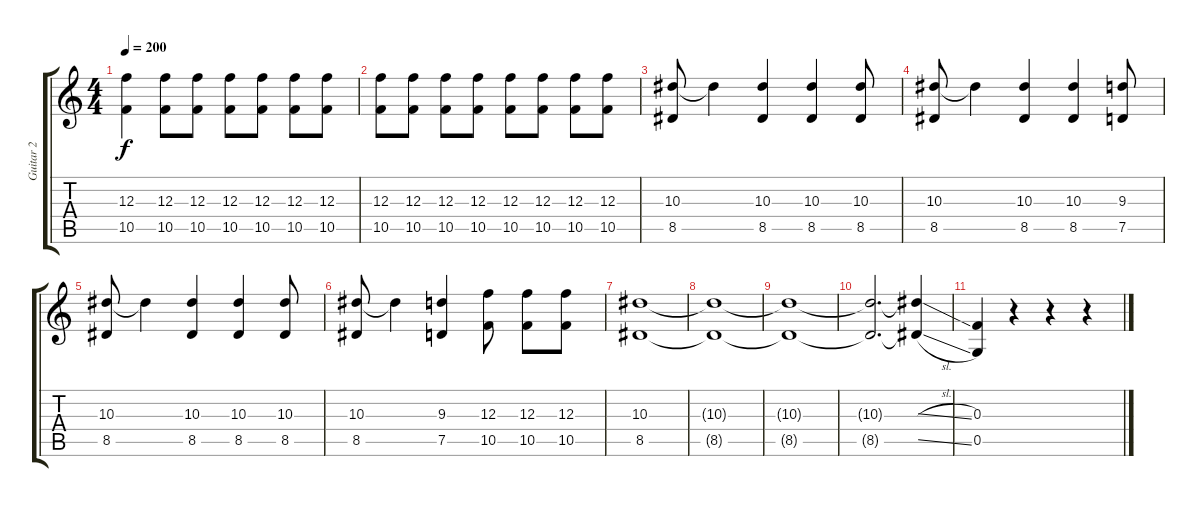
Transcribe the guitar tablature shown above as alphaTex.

\track ("Guitar 2" "Guitar 2") {instrument overdrivenguitar}
\staff {score tabs}
\tuning (D4 A3 F3 C3 G2 C2) {hide}
\ts (4 4)
\tempo 200
\clef g2
\ks c
(12.3 10.5).4{dy f} (12.3 10.5).8 (12.3 10.5).8 (12.3 10.5).8 (12.3 10.5).8 (12.3 10.5).8 (12.3 10.5).8 |
(12.3 10.5).8 (12.3 10.5).8 (12.3 10.5).8 (12.3 10.5).8 (12.3 10.5).8 (12.3 10.5).8 (12.3 10.5).8 (12.3 10.5).8 |
(10.3 8.5).8 10.3{t}.4 (10.3 8.5).4 (10.3 8.5).4 (10.3 8.5).8 |
(10.3 8.5).8 10.3{t}.4 (10.3 8.5).4 (10.3 8.5).4 (9.3 7.5).8 |
(10.3 8.5).8 10.3{t}.4 (10.3 8.5).4 (10.3 8.5).4 (10.3 8.5).8 |
(10.3 8.5).8 10.3{t}.4 (9.3 7.5).4 (12.3 10.5).8 (12.3 10.5).8 (12.3 10.5).8 |
(10.3 8.5).1{volume 7} |
(10.3{t} 8.5{t}).1 |
(10.3{t} 8.5{t}).1 |
(10.3{t} 8.5{t}).2{d} (10.3{sl t} 8.5{sl t}).4 |
(0.3 0.5).4 r.4 r.4 r.4
